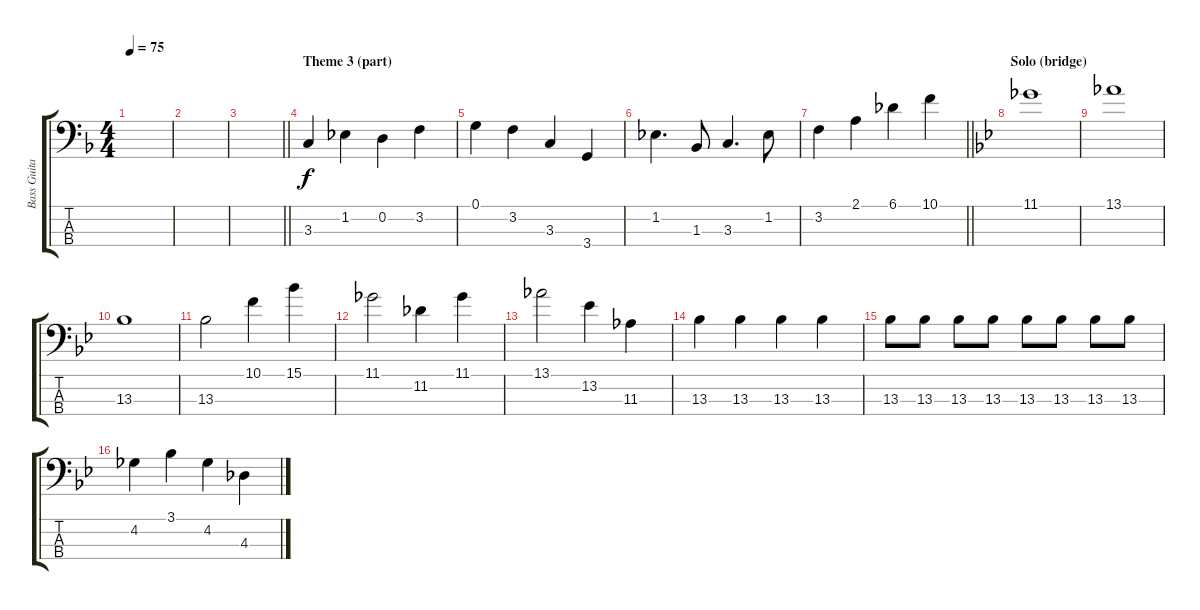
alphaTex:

\track ("Bass Guitar" "Bass Guita") {instrument electricbassfinger}
\staff {score tabs}
\tuning (G2 D2 A1 E1) {hide}
\ts (4 4)
\tempo 75
\clef f4
\ks f
|
|
\barLineRight lightlight
|
\section ("" "Theme 3 (part)")
3.3.4 1.2.4 0.2.4 3.2.4 |
0.1.4 3.2.4 3.3.4 3.4.4 |
1.2.4{d} 1.3.8 3.3.4{d} 1.2.8 |
\barLineRight lightlight
3.2.4 2.1.4 6.1.4 10.1.4 |
\section ("" "Solo (bridge)")
\ks bb
11.1.1 |
13.1.1 |
13.3.1 |
13.3.2 10.1.4 15.1.4 |
11.1.2 11.2.4 11.1.4 |
13.1.2 13.2.4 11.3.4 |
13.3.4 13.3.4 13.3.4 13.3.4 |
13.3.8 13.3.8 13.3.8 13.3.8 13.3.8 13.3.8 13.3.8 13.3.8 |
4.2.4 3.1.4 4.2.4 4.3.4
